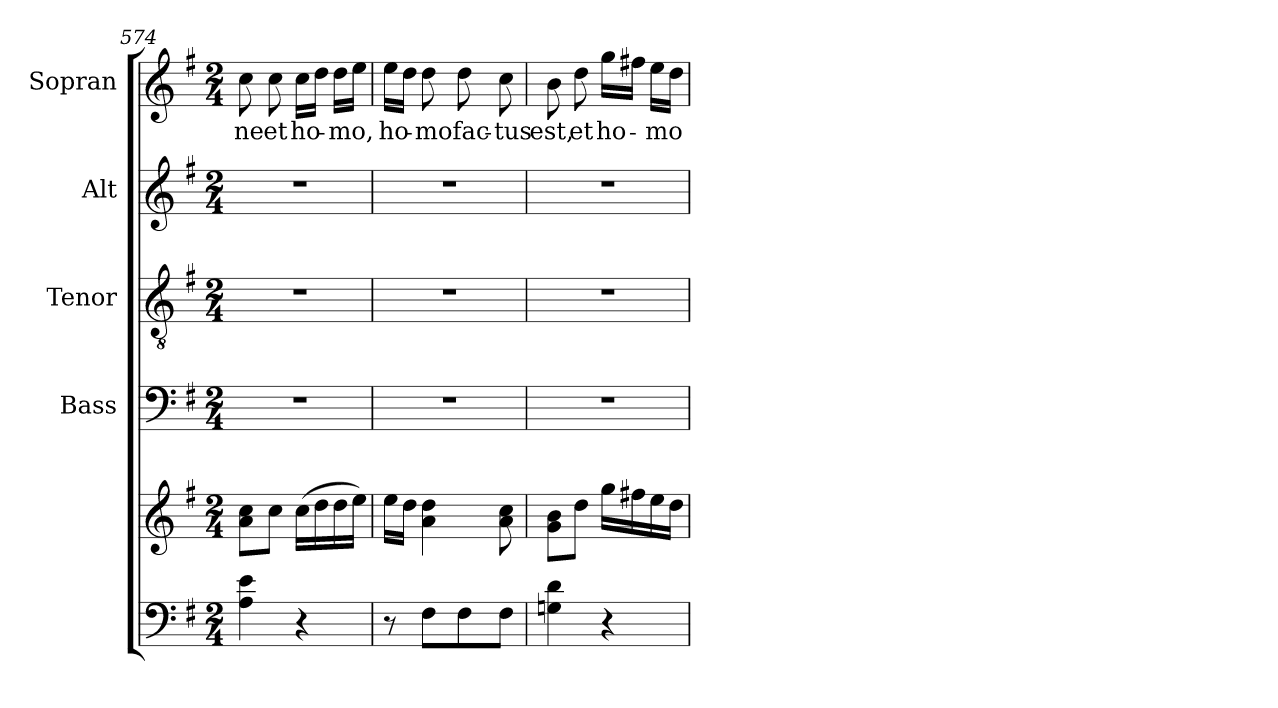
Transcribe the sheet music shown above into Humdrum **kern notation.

**kern	**kern	**kern	**kern	**kern	**kern	**text
*part5	*part5	*part4	*part3	*part2	*part1	*part1
*staff6	*staff5	*staff4	*staff3	*staff2	*staff1	*staff1
*	*	*I"Bass	*I"Tenor	*I"Alt	*I"Sopran	*
*	*	*I'B.	*I'T.	*I'A.	*I'S.	*
*clefF4	*clefG2	*clefF4	*clefGv2	*clefG2	*clefG2	*
*k[f#]	*k[f#]	*k[f#]	*k[f#]	*k[f#]	*k[f#]	*
*G:	*G:	*G:	*G:	*G:	*G:	*
*M2/4	*M2/4	*M2/4	*M2/4	*M2/4	*M2/4	*
=574	=574	=574	=574	=574	=574	=574
!	!	!	!	!	!	!LO:LY:b
4A\ 4e\	8a\ 8cc\L	2r	2r	2r	8cc\	-ne
!	!	!	!	!	!	!LO:LY:b
.	8cc\J	.	.	.	8cc\	et
!	!	!	!	!	!	!LO:LY:b
4r	(>16cc\LL	.	.	.	16cc\LL	ho-
.	16dd\	.	.	.	16dd\JJ	.
!	!	!	!	!	!	!LO:LY:b
.	16dd\	.	.	.	16dd\LL	-mo,
.	16ee\JJ)	.	.	.	16ee\JJ	.
=575	=575	=575	=575	=575	=575	=575
!	!	!	!	!	!	!LO:LY:b
8r	16ee\LL	2r	2r	2r	16ee\LL	ho-
.	16dd\JJ	.	.	.	16dd\JJ	.
!	!	!	!	!	!	!LO:LY:b
8F#\L	4a\ 4dd\	.	.	.	8dd\	-mo
!	!	!	!	!	!	!LO:LY:b
8F#\	.	.	.	.	8dd\	fac-
!	!	!	!	!	!	!LO:LY:b
8F#\J	8a\ 8cc\	.	.	.	8cc\	-tus
=576	=576	=576	=576	=576	=576	=576
!	!	!	!	!	!	!LO:LY:b
4Gn\ 4d\	8g\ 8b\L	2r	2r	2r	8b\	est,
!	!	!	!	!	!	!LO:LY:b
.	8dd\J	.	.	.	8dd\	et
!	!	!	!	!	!	!LO:LY:b
4r	16gg\LL	.	.	.	16gg\LL	ho-
.	16ff#X\	.	.	.	16ff#X\JJ	.
!	!	!	!	!	!	!LO:LY:b
.	16ee\	.	.	.	16ee\LL	-mo
.	16dd\JJ	.	.	.	16dd\JJ	.
=	=	=	=	=	=	=
*-	*-	*-	*-	*-	*-	*-
